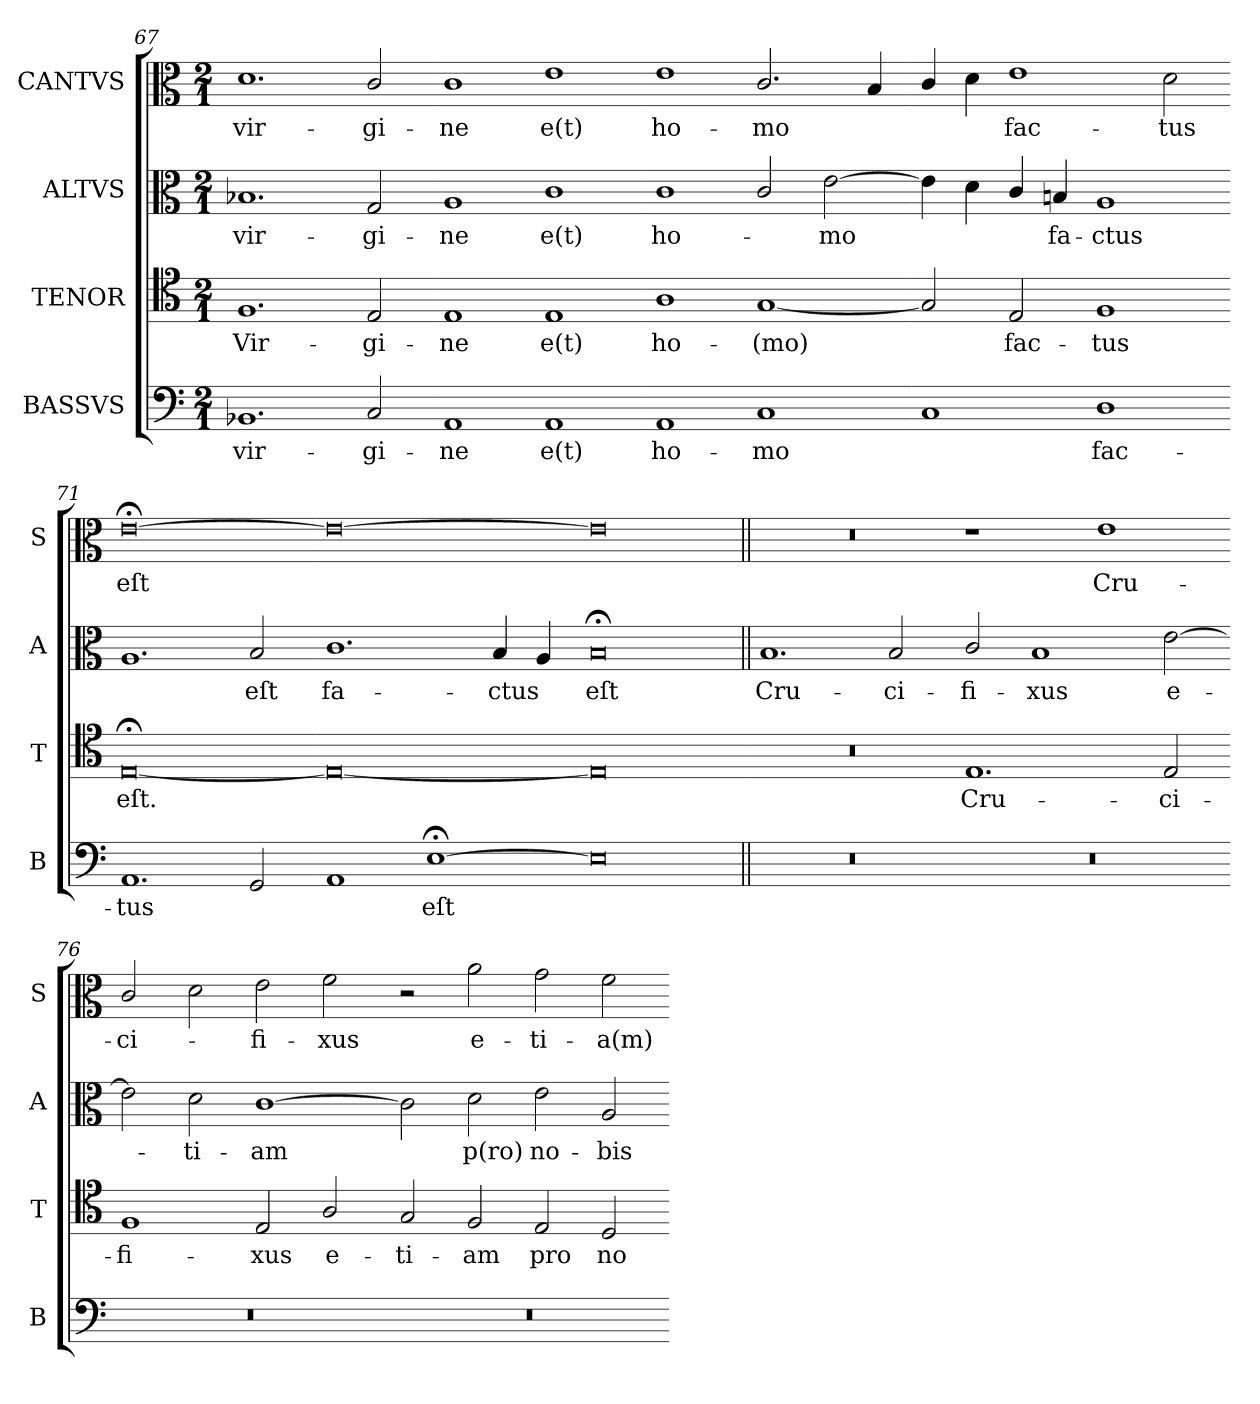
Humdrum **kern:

**kern	**text	**kern	**text	**kern	**text	**kern	**text
*part4	*part4	*part3	*part3	*part2	*part2	*part1	*part1
*staff4	*staff4	*staff3	*staff3	*staff2	*staff2	*staff1	*staff1
*I"BASSVS	*	*I"TENOR	*	*I"ALTVS	*	*I"CANTVS	*
*I'B	*	*I'T	*	*I'A	*	*I'S	*
*clefF4	*	*clefC4	*	*clefC3	*	*clefC3	*
*k[]	*	*k[]	*	*k[]	*	*k[]	*
*a:	*	*a:	*	*a:	*	*a:	*
*M2/1	*	*M2/1	*	*M2/1	*	*M2/1	*
=67	=67	=67	=67	=67	=67	=67	=67
1.BB-X/	vir-	1.F/	Vir-	1.B-X/	vir-	1.d\	vir-
2C/	-gi-	2E/	-gi-	2G/	-gi-	2c/	-gi-
=68-	=68-	=68-	=68-	=68-	=68-	=68-	=68-
1AA/	-ne	1E/	-ne	1A/	-ne	1c\	-ne
1AA/	e(t)	1E/	e(t)	1c\	e(t)	1e\	e(t)
=69-	=69-	=69-	=69-	=69-	=69-	=69-	=69-
1AA/	ho-	1A\	ho-	1c\	ho-	1e\	ho-
1C/	-mo	[1G/	-(mo)	2c/	.	2.c/	-mo
.	.	.	.	[2e\	-mo	.	.
.	.	.	.	.	.	4B/	.
=70-	=70-	=70-	=70-	=70-	=70-	=70-	=70-
1C/	.	2G/]	.	4e\]	.	4c/	.
.	.	.	.	4d\	.	4d\	.
.	.	2E/	fac-	4c/	.	1e\	fac-
.	.	.	.	4Bn/	fa-	.	.
1D\	fac-	1F/	-tus	1A/	-ctus	.	.
.	.	.	.	.	.	2d\	-tus
=71-	=71-	=71-	=71-	=71-	=71-	=71-	=71-
1.AA/	-tus	[0E;</	eſt.	1.A/	.	[0e;<\	eſt
2GG/	.	.	.	2B/	eſt	.	.
=72-	=72-	=72-	=72-	=72-	=72-	=72-	=72-
!	!	!	!	!	!LO:LY:i	!	!
1AA/	.	0E_	.	1.c\	fa-	0e_	.
[1E;<\	eſt	.	.	.	.	.	.
!	!	!	!	!	!LO:LY:i	!	!
.	.	.	.	4B/	-ctus	.	.
.	.	.	.	4A/	.	.	.
=73-	=73-	=73-	=73-	=73-	=73-	=73-	=73-
!	!	!	!	!	!LO:LY:i	!	!
0E]	.	0E]	.	0B;</	eſt	0e]	.
=74||	=74||	=74-	=74||	=74||	=74||	=74||	=74||
0r	.	0r	.	1.B/	Cru-	0r	.
.	.	.	.	2B/	-ci-	.	.
=75-	=75-	=75-	=75-	=75-	=75-	=75-	=75-
0r	.	1.E/	Cru-	2c/	-fi-	1r	.
.	.	.	.	1B/	-xus	.	.
.	.	.	.	.	.	1e\	Cru-
.	.	2E/	-ci-	[2e\	e-	.	.
=76-	=76-	=76-	=76-	=76-	=76-	=76-	=76-
0r	.	1F/	-fi-	2e\]	.	2c/	-ci-
.	.	.	.	2d\	-ti-	2d\	.
.	.	2E/	-xus	[1c\	-am	2e\	-fi-
.	.	2A/	e-	.	.	2f\	-xus
=77-	=77-	=77-	=77-	=77-	=77-	=77-	=77-
0r	.	2G/	-ti-	2c\]	.	2r	.
.	.	2F/	-am	2d\	p(ro)	2a\	e-
.	.	2E/	pro	2e\	no-	2g\	-ti-
.	.	2D/	no-	2A/	-bis	2f\	-a(m)
=-	=-	=-	=-	=-	=-	=-	=-
*-	*-	*-	*-	*-	*-	*-	*-
